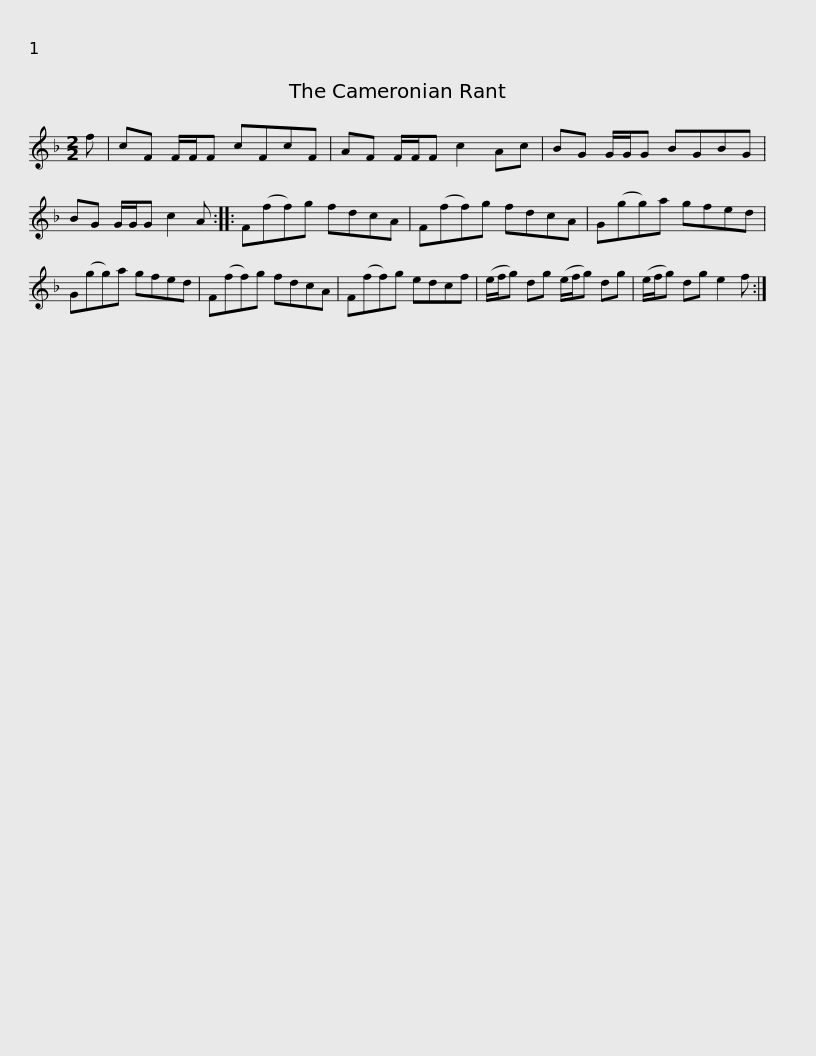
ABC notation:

X:1
L:1/8
M:2/2
I:linebreak $
K:F
V:1 treble
V:1
 f | cF F/F/F cFcF | AF F/F/F c2 Ac | BG G/G/G BGBG | BG G/G/G c2 A :: %5
 F(ff)g fdcA |$ F(ff)g fdcA | G(gg)a gfed | G(gg)a gfed | F(ff)g fdcA | %10
 F(ff)g edcf |$ (e/f/g) dg (e/f/g) dg | (e/f/g) dg e2 f :| %13
